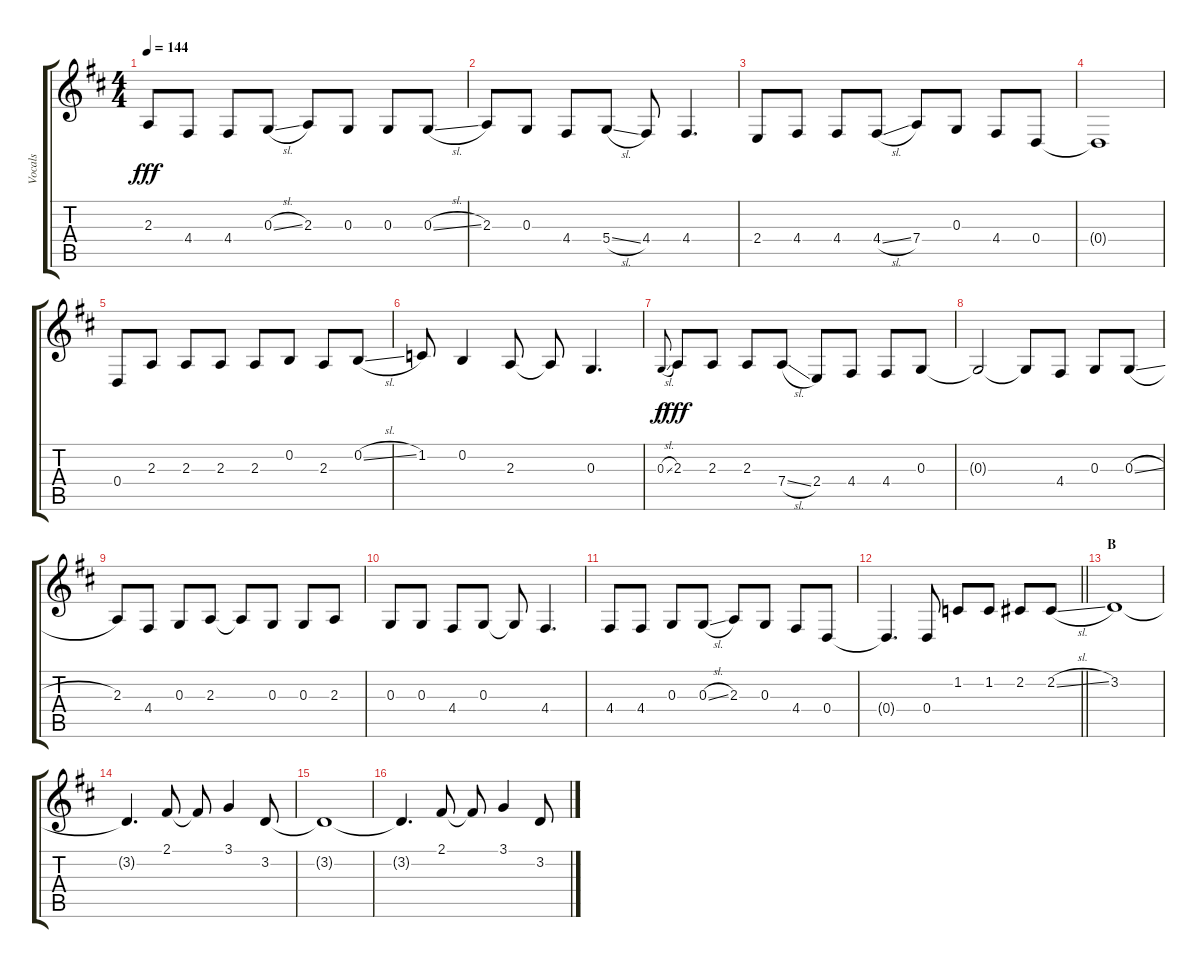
\track ("Vocals" "Vocals") {instrument voiceoohs}
\staff {score tabs}
\tuning (E4 B3 G3 D3 A2 E2) {hide}
\ts (4 4)
\tempo 144
\clef g2
\ks d
2.3.8{dy fff} 4.4.8 4.4.8 0.3{sl}.8 2.3.8 0.3.8 0.3.8 0.3{sl}.8 |
2.3.8 0.3.8 4.4.8 5.4{sl}.8 4.4.8 4.4.4{d} |
2.4.8 4.4.8 4.4.8 4.4{sl}.8 7.4.8 0.3.8 4.4.8 0.4.8 |
0.4{t}.1 |
0.4.8 2.3.8 2.3.8 2.3.8 2.3.8 0.2.8 2.3.8 0.2{sl}.8 |
1.2.8 0.2.4 2.3.8 2.3{t}.8 0.3.4{d} |
0.3{sl}.8{gr onbeat dy f} 2.3.8{dy fff} 2.3.8 2.3.8 7.4{sl}.8 2.4.8 4.4.8 4.4.8 0.3.8 |
0.3{t}.2 0.3{t}.8 4.4.8 0.3.8 0.3{sl}.8 |
2.3.8 4.4.8 0.3.8 2.3.8 2.3{t}.8 0.3.8 0.3.8 2.3.8 |
0.3.8 0.3.8 4.4.8 0.3.8 0.3{t}.8 4.4.4{d} |
4.4.8 4.4.8 0.3.8 0.3{sl}.8 2.3.8 0.3.8 4.4.8 0.4.8 |
\barLineRight lightlight
0.4{t}.4{d} 0.4.8 1.2.8 1.2.8 2.2.8 2.2{sl}.8 |
\section ("" "B")
3.2.1 |
3.2{t}.4{d} 2.1.8 2.1{t}.8 3.1.4 3.2.8 |
3.2{t}.1 |
3.2{t}.4{d} 2.1.8 2.1{t}.8 3.1.4 3.2.8
